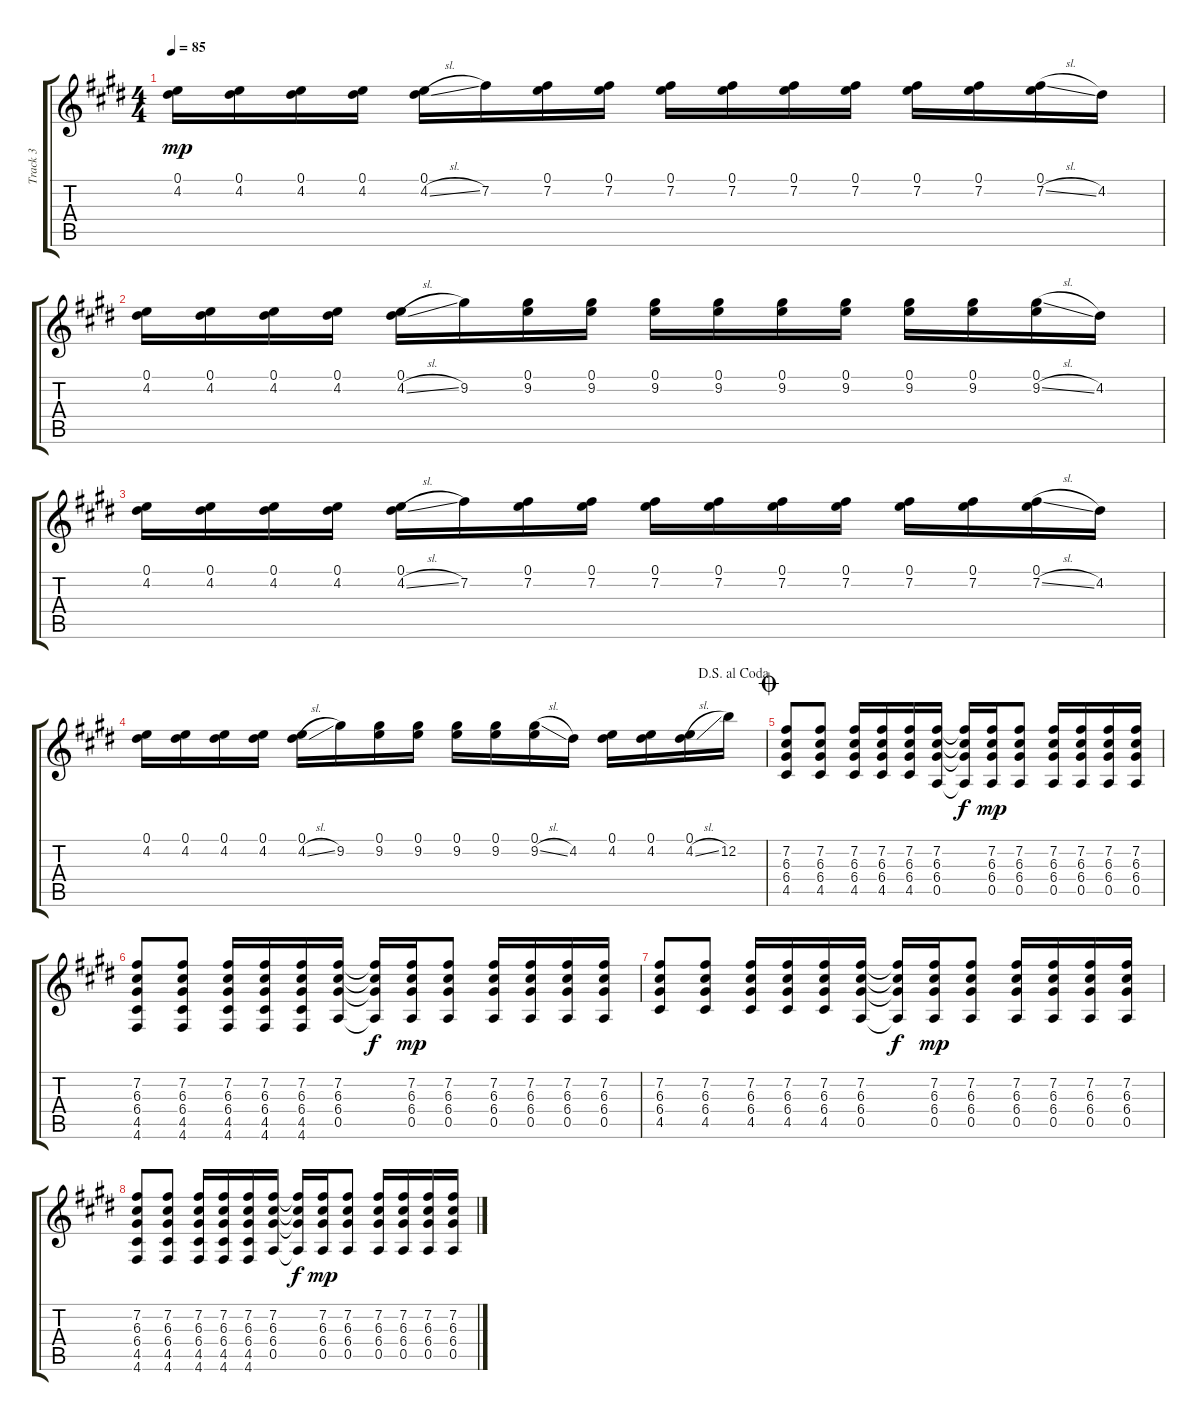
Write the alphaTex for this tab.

\track ("Track 3" "Track 3") {instrument distortionguitar}
\staff {score tabs}
\tuning (E4 B3 G3 D3 A2 D2) {hide}
\ts (4 4)
\tempo 85
\clef g2
\ks e
(0.1 4.2).16{dy mp} (0.1 4.2).16 (0.1 4.2).16 (0.1 4.2).16 (0.1 4.2{sl}).16 7.2.16 (0.1 7.2).16 (0.1 7.2).16 (0.1 7.2).16 (0.1 7.2).16 (0.1 7.2).16 (0.1 7.2).16 (0.1 7.2).16 (0.1 7.2).16 (0.1 7.2{sl}).16 4.2.16 |
(0.1 4.2).16 (0.1 4.2).16 (0.1 4.2).16 (0.1 4.2).16 (0.1 4.2{sl}).16 9.2.16 (0.1 9.2).16 (0.1 9.2).16 (0.1 9.2).16 (0.1 9.2).16 (0.1 9.2).16 (0.1 9.2).16 (0.1 9.2).16 (0.1 9.2).16 (0.1 9.2{sl}).16 4.2.16 |
(0.1 4.2).16 (0.1 4.2).16 (0.1 4.2).16 (0.1 4.2).16 (0.1 4.2{sl}).16 7.2.16 (0.1 7.2).16 (0.1 7.2).16 (0.1 7.2).16 (0.1 7.2).16 (0.1 7.2).16 (0.1 7.2).16 (0.1 7.2).16 (0.1 7.2).16 (0.1 7.2{sl}).16 4.2.16 |
\jump dalsegnoalcoda
(0.1 4.2).16 (0.1 4.2).16 (0.1 4.2).16 (0.1 4.2).16 (0.1 4.2{sl}).16 9.2.16 (0.1 9.2).16 (0.1 9.2).16 (0.1 9.2).16 (0.1 9.2).16 (0.1 9.2{sl}).16 4.2.16 (0.1 4.2).16 (0.1 4.2).16 (0.1 4.2{sl}).16 12.2.16 |
\jump coda
(7.2 6.3 6.4 4.5).8 (7.2 6.3 6.4 4.5).8 (7.2 6.3 6.4 4.5).16 (7.2 6.3 6.4 4.5).16 (7.2 6.3 6.4 4.5).16 (7.2 6.3 6.4 0.5).16 (7.2{t} 6.3{t} 6.4{t} 0.5{t}).16{dy f} (7.2 6.3 6.4 0.5).16{dy mp} (7.2 6.3 6.4 0.5).8 (7.2 6.3 6.4 0.5).16 (7.2 6.3 6.4 0.5).16 (7.2 6.3 6.4 0.5).16 (7.2 6.3 6.4 0.5).16 |
(7.2 6.3 6.4 4.5 4.6).8 (7.2 6.3 6.4 4.5 4.6).8 (7.2 6.3 6.4 4.5 4.6).16 (7.2 6.3 6.4 4.5 4.6).16 (7.2 6.3 6.4 4.5 4.6).16 (7.2 6.3 6.4 0.5).16 (7.2{t} 6.3{t} 6.4{t} 0.5{t}).16{dy f} (7.2 6.3 6.4 0.5).16{dy mp} (7.2 6.3 6.4 0.5).8 (7.2 6.3 6.4 0.5).16 (7.2 6.3 6.4 0.5).16 (7.2 6.3 6.4 0.5).16 (7.2 6.3 6.4 0.5).16 |
(7.2 6.3 6.4 4.5).8 (7.2 6.3 6.4 4.5).8 (7.2 6.3 6.4 4.5).16 (7.2 6.3 6.4 4.5).16 (7.2 6.3 6.4 4.5).16 (7.2 6.3 6.4 0.5).16 (7.2{t} 6.3{t} 6.4{t} 0.5{t}).16{dy f} (7.2 6.3 6.4 0.5).16{dy mp} (7.2 6.3 6.4 0.5).8 (7.2 6.3 6.4 0.5).16 (7.2 6.3 6.4 0.5).16 (7.2 6.3 6.4 0.5).16 (7.2 6.3 6.4 0.5).16 |
(7.2 6.3 6.4 4.5 4.6).8 (7.2 6.3 6.4 4.5 4.6).8 (7.2 6.3 6.4 4.5 4.6).16 (7.2 6.3 6.4 4.5 4.6).16 (7.2 6.3 6.4 4.5 4.6).16 (7.2 6.3 6.4 0.5).16 (7.2{t} 6.3{t} 6.4{t} 0.5{t}).16{dy f} (7.2 6.3 6.4 0.5).16{dy mp} (7.2 6.3 6.4 0.5).8 (7.2 6.3 6.4 0.5).16 (7.2 6.3 6.4 0.5).16 (7.2 6.3 6.4 0.5).16 (7.2 6.3 6.4 0.5).16
